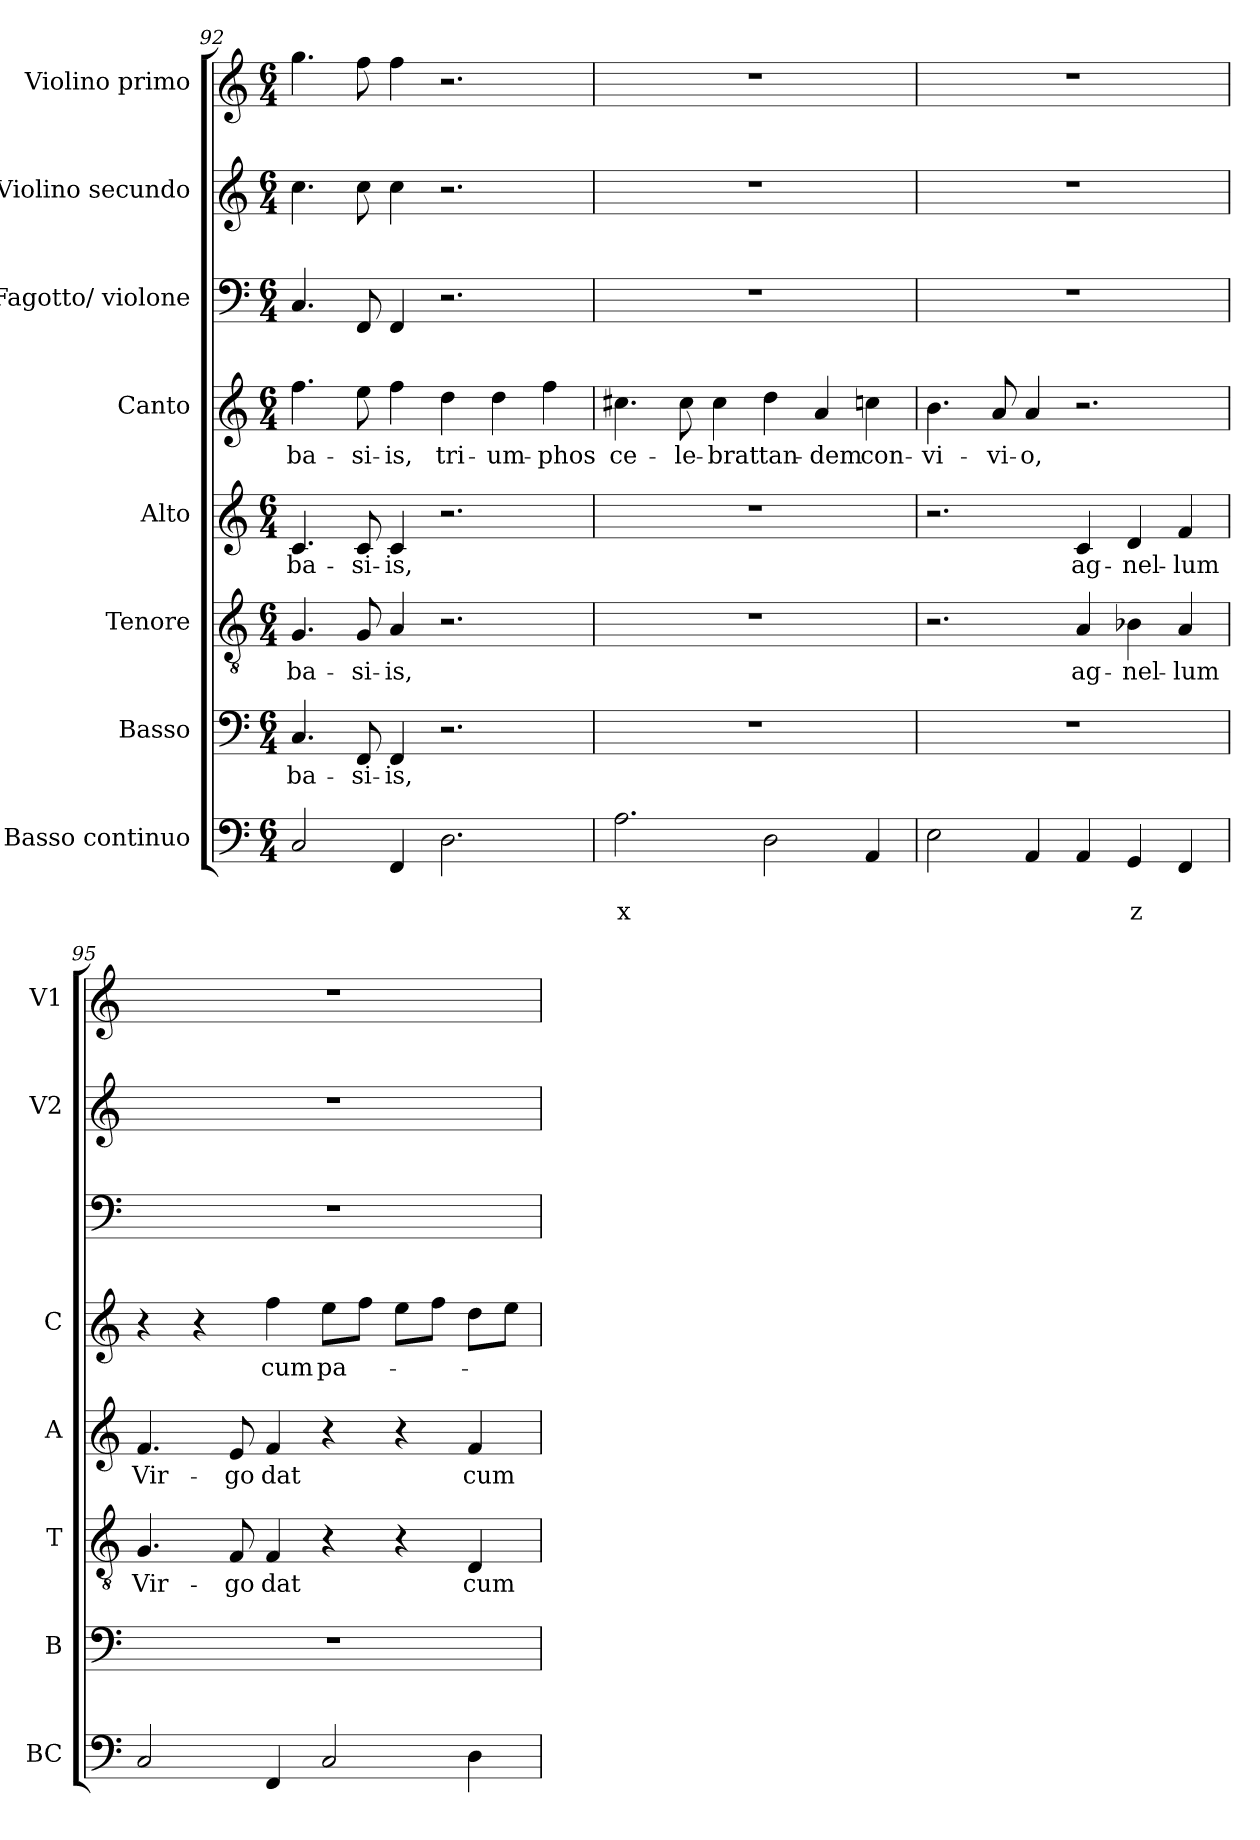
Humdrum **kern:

**kern	**text	**text	**kern	**text	**kern	**text	**kern	**text	**kern	**text	**kern	**kern	**kern
*part8	*part8	*part8	*part7	*part7	*part6	*part6	*part5	*part5	*part4	*part4	*part3	*part2	*part1
*staff8	*staff8	*staff8	*staff7	*staff7	*staff6	*staff6	*staff5	*staff5	*staff4	*staff4	*staff3	*staff2	*staff1
*I"Basso continuo	*	*	*I"Basso	*	*I"Tenore	*	*I"Alto	*	*I"Canto	*	*I"Fagotto/ violone	*I"Violino secundo	*I"Violino primo
*I'BC	*	*	*I'B	*	*I'T	*	*I'A	*	*I'C	*	*	*I'V2	*I'V1
!!LO:LB:g=z
*clefF4	*	*	*clefF4	*	*clefGv2	*	*clefG2	*	*clefG2	*	*clefF4	*clefG2	*clefG2
*k[]	*	*	*k[]	*	*k[]	*	*k[]	*	*k[]	*	*k[]	*k[]	*k[]
*C:	*	*	*C:	*	*C:	*	*C:	*	*C:	*	*C:	*C:	*C:
*M6/4	*	*	*M6/4	*	*M6/4	*	*M6/4	*	*M6/4	*	*M6/4	*M6/4	*M6/4
=92	=92	=92	=92	=92	=92	=92	=92	=92	=92	=92	=92	=92	=92
!	!	!	!	!LO:LY:b	!	!LO:LY:b	!	!LO:LY:b	!	!LO:LY:b	!	!	!
2C/	.	.	4.C/	ba-	4.G/	ba-	4.c/	ba-	4.ff\	ba-	4.C/	4.cc\	4.gg\
!	!	!	!	!LO:LY:b	!	!LO:LY:b	!	!LO:LY:b	!	!LO:LY:b	!	!	!
.	.	.	8FF/	-si-	8G/	-si-	8c/	-si-	8ee\	-si-	8FF/	8cc\	8ff\
!	!	!	!	!LO:LY:b	!	!LO:LY:b	!	!LO:LY:b	!	!LO:LY:b	!	!	!
4FF/	.	.	4FF/	-is,	4A/	-is,	4c/	-is,	4ff\	-is,	4FF/	4cc\	4ff\
!	!	!	!	!	!	!	!	!	!	!LO:LY:b	!	!	!
2.D\	.	.	2.r	.	2.r	.	2.r	.	4dd\	tri-	2.r	2.r	2.r
!	!	!	!	!	!	!	!	!	!	!LO:LY:b	!	!	!
.	.	.	.	.	.	.	.	.	4dd\	-um-	.	.	.
!	!	!	!	!	!	!	!	!	!	!LO:LY:b	!	!	!
.	.	.	.	.	.	.	.	.	4ff\	-phos	.	.	.
=93	=93	=93	=93	=93	=93	=93	=93	=93	=93	=93	=93	=93	=93
!	!	!LO:LY:b	!	!	!	!	!	!	!	!LO:LY:b	!	!	!
2.A\	.	x	1.r	.	1.r	.	1.r	.	4.cc#X\	ce-	1.r	1.r	1.r
!	!	!	!	!	!	!	!	!	!	!LO:LY:b	!	!	!
.	.	.	.	.	.	.	.	.	8cc#\	-le-	.	.	.
!	!	!	!	!	!	!	!	!	!	!LO:LY:b	!	!	!
.	.	.	.	.	.	.	.	.	4cc#\	-brat	.	.	.
!	!	!	!	!	!	!	!	!	!	!LO:LY:b	!	!	!
2D\	.	.	.	.	.	.	.	.	4dd\	tan-	.	.	.
!	!	!	!	!	!	!	!	!	!	!LO:LY:b	!	!	!
.	.	.	.	.	.	.	.	.	4a/	-dem	.	.	.
!	!	!	!	!	!	!	!	!	!	!LO:LY:b	!	!	!
4AA/	.	.	.	.	.	.	.	.	4ccn\	con-	.	.	.
=94	=94	=94	=94	=94	=94	=94	=94	=94	=94	=94	=94	=94	=94
!	!	!	!	!	!	!	!	!	!	!LO:LY:b	!	!	!
2E\	.	.	1.r	.	2.r	.	2.r	.	4.b\	-vi-	1.r	1.r	1.r
!	!	!	!	!	!	!	!	!	!	!LO:LY:b	!	!	!
.	.	.	.	.	.	.	.	.	8a/	-vi-	.	.	.
!	!	!	!	!	!	!	!	!	!	!LO:LY:b	!	!	!
4AA/	.	.	.	.	.	.	.	.	4a/	-o,	.	.	.
!	!	!	!	!	!	!LO:LY:b	!	!LO:LY:b	!	!	!	!	!
4AA/	.	.	.	.	4A/	ag-	4c/	ag-	2.r	.	.	.	.
!	!	!LO:LY:b	!	!	!	!LO:LY:b	!	!LO:LY:b	!	!	!	!	!
4GG/	.	z	.	.	4B-X\	-nel-	4d/	-nel-	.	.	.	.	.
!	!	!	!	!	!	!LO:LY:b	!	!LO:LY:b	!	!	!	!	!
4FF/	.	.	.	.	4A/	-lum	4f/	-lum	.	.	.	.	.
=95	=95	=95	=95	=95	=95	=95	=95	=95	=95	=95	=95	=95	=95
!	!	!	!	!	!	!LO:LY:b	!	!LO:LY:b	!	!	!	!	!
2C/	.	.	1.r	.	4.G/	Vir-	4.f/	Vir-	4r	.	1.r	1.r	1.r
.	.	.	.	.	.	.	.	.	4r	.	.	.	.
!	!	!	!	!	!	!LO:LY:b	!	!LO:LY:b	!	!	!	!	!
.	.	.	.	.	8F/	-go	8e/	-go	.	.	.	.	.
!	!	!	!	!	!	!LO:LY:b	!	!LO:LY:b	!	!LO:LY:b	!	!	!
4FF/	.	.	.	.	4F/	dat	4f/	dat	4ff\	cum	.	.	.
!	!	!	!	!	!	!	!	!	!	!LO:LY:b	!	!	!
2C/	.	.	.	.	4r	.	4r	.	8ee\L	pa-	.	.	.
.	.	.	.	.	.	.	.	.	8ff\J	.	.	.	.
.	.	.	.	.	4r	.	4r	.	8ee\L	.	.	.	.
.	.	.	.	.	.	.	.	.	8ff\J	.	.	.	.
!	!	!	!	!	!	!LO:LY:b	!	!LO:LY:b	!	!	!	!	!
4D\	.	.	.	.	4D/	cum	4f/	cum	8dd\L	.	.	.	.
.	.	.	.	.	.	.	.	.	8ee\J	.	.	.	.
=	=	=	=	=	=	=	=	=	=	=	=	=	=
*-	*-	*-	*-	*-	*-	*-	*-	*-	*-	*-	*-	*-	*-
